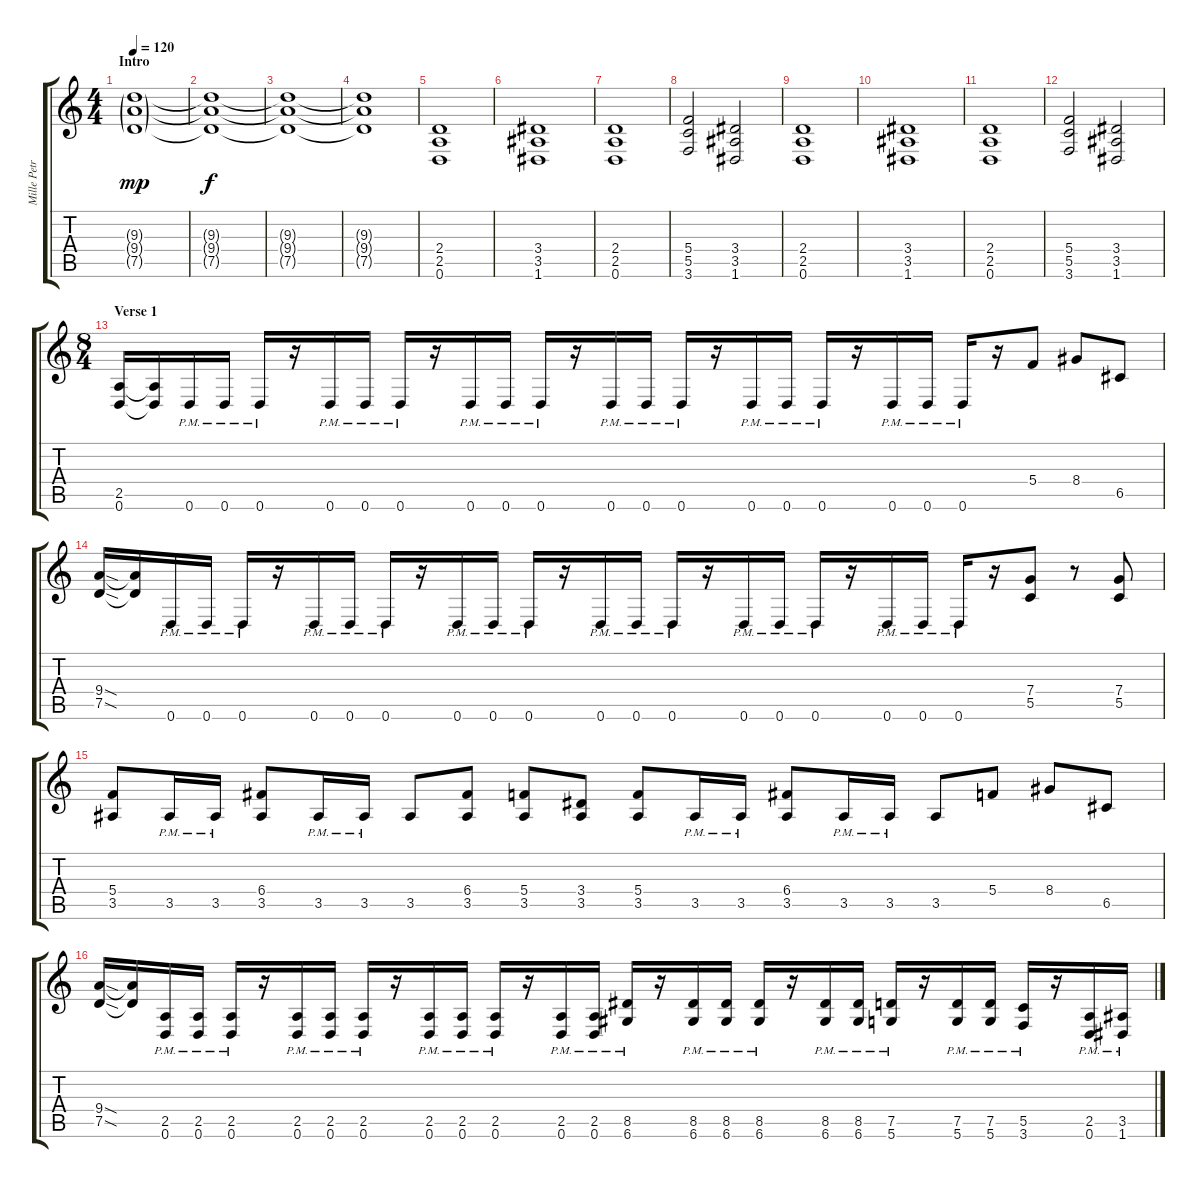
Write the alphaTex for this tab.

\track ("Mille Petrozza" "Mille Petr") {instrument distortionguitar}
\staff {score tabs}
\tuning (D4 A3 F3 C3 G2 D2) {hide}
\ts (4 4)
\section ("" "Intro")
\tempo 120
\clef g2
\ks c
(9.3{g} 9.4{g} 7.5{g}).1{dy mp instrument distortionguitar} |
(9.3{t} 9.4{t} 7.5{t}).1{dy f} |
(9.3{t} 9.4{t} 7.5{t}).1 |
(9.3{t} 9.4{t} 7.5{t}).1 |
(2.4 2.5 0.6).1 |
(3.4 3.5 1.6).1 |
(2.4 2.5 0.6).1 |
(5.4 5.5 3.6).2 (3.4 3.5 1.6).2 |
(2.4 2.5 0.6).1 |
(3.4 3.5 1.6).1 |
(2.4 2.5 0.6).1 |
(5.4 5.5 3.6).2 (3.4 3.5 1.6).2 |
\ts (8 4)
\section ("" "Verse 1")
(2.5 0.6).16 (2.5{t} 0.6{t}).16 0.6{pm}.16 0.6{pm}.16 0.6{pm}.16 r.16 0.6{pm}.16 0.6{pm}.16 0.6{pm}.16 r.16 0.6{pm}.16 0.6{pm}.16 0.6{pm}.16 r.16 0.6{pm}.16 0.6{pm}.16 0.6{pm}.16 r.16 0.6{pm}.16 0.6{pm}.16 0.6{pm}.16 r.16 0.6{pm}.16 0.6{pm}.16 0.6{pm}.16 r.16 5.4.8 8.4.8 6.5.8 |
(9.4{sod} 7.5{sod}).16 (9.4{t} 7.5{t}).16 0.6{pm}.16 0.6{pm}.16 0.6{pm}.16 r.16 0.6{pm}.16 0.6{pm}.16 0.6{pm}.16 r.16 0.6{pm}.16 0.6{pm}.16 0.6{pm}.16 r.16 0.6{pm}.16 0.6{pm}.16 0.6{pm}.16 r.16 0.6{pm}.16 0.6{pm}.16 0.6{pm}.16 r.16 0.6{pm}.16 0.6{pm}.16 0.6{pm}.16 r.16 (7.4 5.5).8 r.8 (7.4 5.5).8 |
(5.4 3.5).8 3.5{pm}.16 3.5{pm}.16 (6.4 3.5).8 3.5{pm}.16 3.5{pm}.16 3.5.8 (6.4 3.5).8 (5.4 3.5).8 (3.4 3.5).8 (5.4 3.5).8 3.5{pm}.16 3.5{pm}.16 (6.4 3.5).8 3.5{pm}.16 3.5{pm}.16 3.5.8 5.4.8 8.4.8 6.5.8 |
(9.4{sod} 7.5{sod}).16 (9.4{t} 7.5{t}).16 (2.5{pm} 0.6{pm}).16 (2.5{pm} 0.6{pm}).16 (2.5{pm} 0.6{pm}).16 r.16 (2.5{pm} 0.6{pm}).16 (2.5{pm} 0.6{pm}).16 (2.5{pm} 0.6{pm}).16 r.16 (2.5{pm} 0.6{pm}).16 (2.5{pm} 0.6{pm}).16 (2.5{pm} 0.6{pm}).16 r.16 (2.5{pm} 0.6{pm}).16 (2.5{pm} 0.6{pm}).16 (8.5{pm} 6.6{pm}).16 r.16 (8.5{pm} 6.6{pm}).16 (8.5{pm} 6.6{pm}).16 (8.5{pm} 6.6{pm}).16 r.16 (8.5{pm} 6.6{pm}).16 (8.5{pm} 6.6{pm}).16 (7.5{pm} 5.6{pm}).16 r.16 (7.5{pm} 5.6{pm}).16 (7.5{pm} 5.6{pm}).16 (5.5{pm} 3.6{pm}).16 r.16 (2.5{pm} 0.6{pm}).16 (3.5{pm} 1.6{pm}).16
